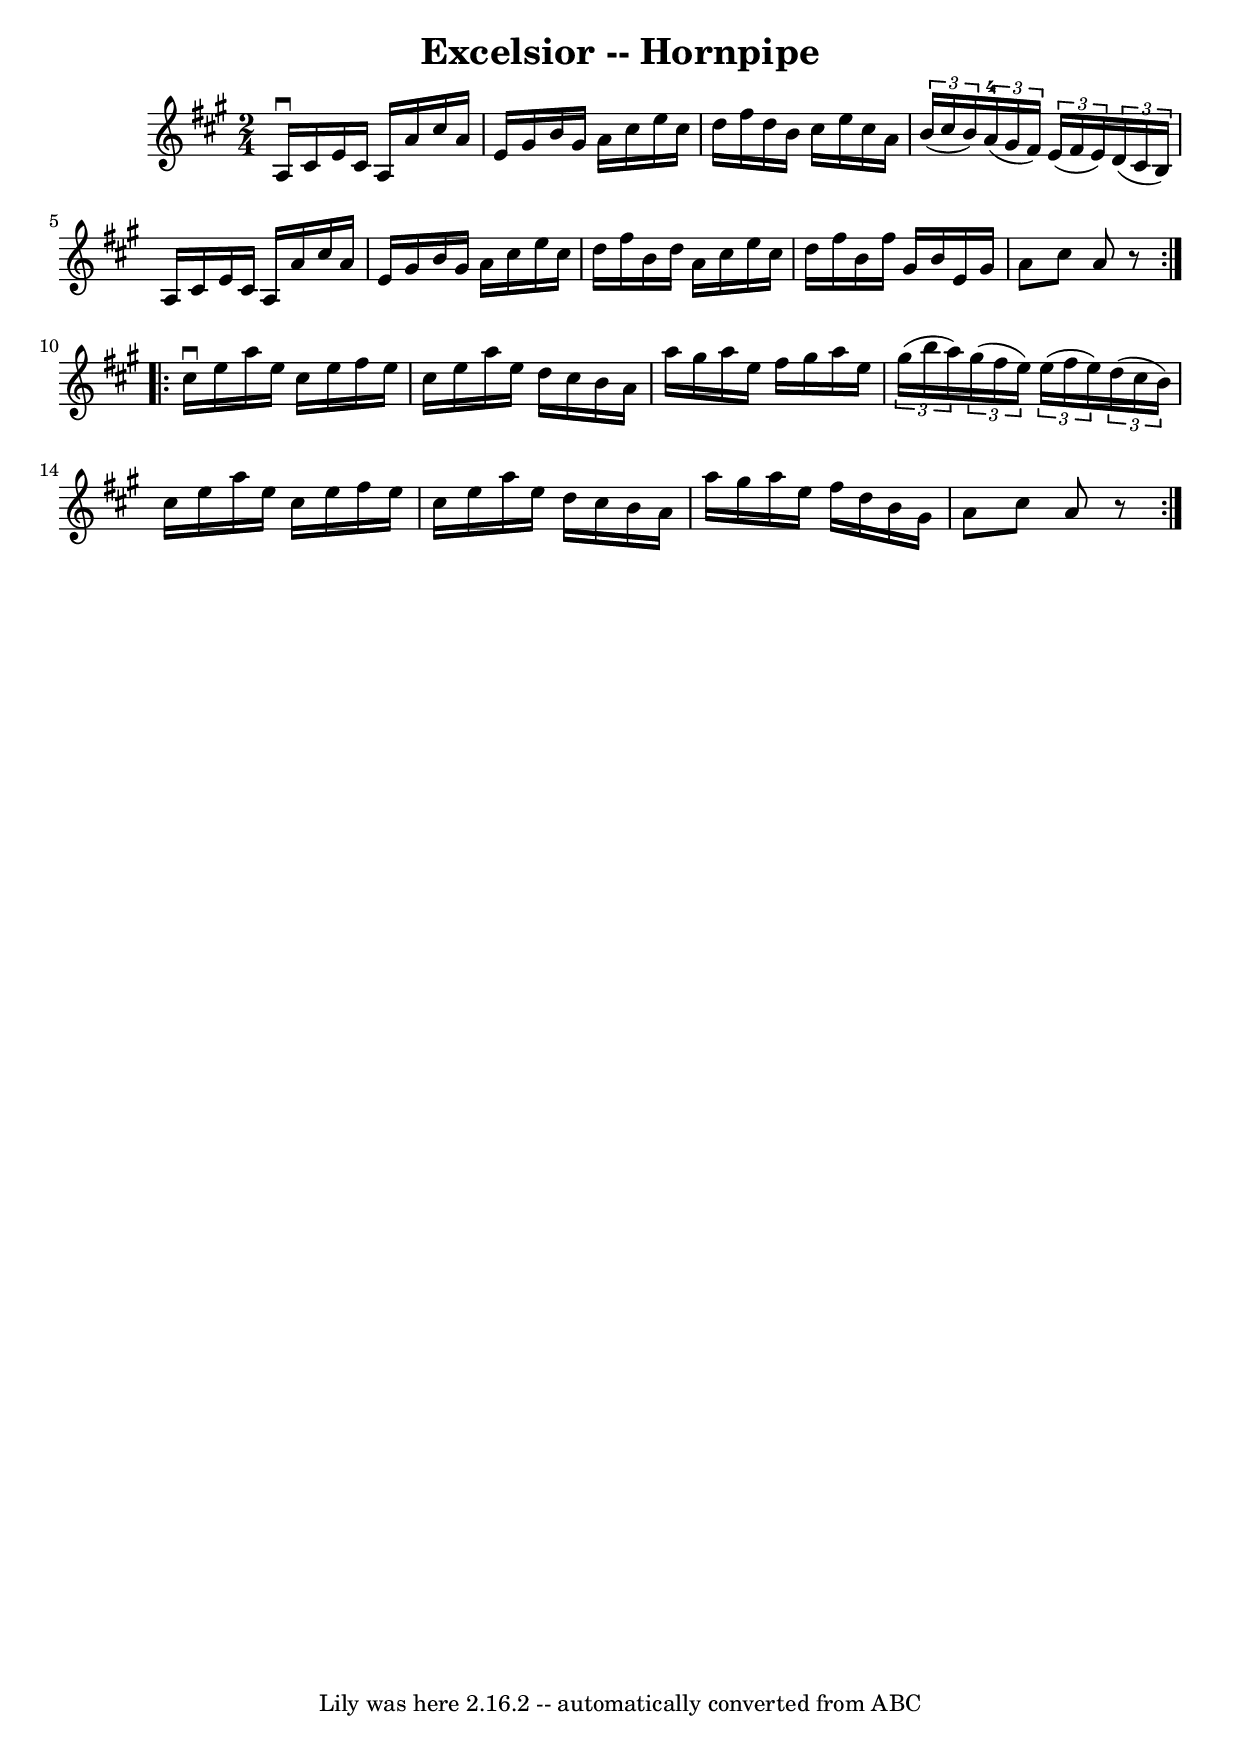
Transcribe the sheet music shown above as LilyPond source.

\version "2.7.40"
\include "Mammoth.ily"
\header {
	%% book = "Cole's 1000 Fiddle Tunes"
	crossRefNumber = "1"
	footnotes = ""
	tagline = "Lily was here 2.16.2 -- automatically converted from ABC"
	title = "Excelsior -- Hornpipe"
}
voicedefault =  {
\set Score.defaultBarType = "empty"

\repeat volta 2 {
\time 2/4 \key a \major a16^\downbow cis'16 e'16 cis'16 a16    
a'16 cis''16 a'16  |
 e'16 gis'16 b'16 gis'16 a'16    
cis''16 e''16 cis''16  |
 d''16 fis''16 d''16 b'16    
cis''16 e''16 cis''16 a'16  |
   \times 2/3 { b'16 (cis''16 
 b'16) }   \times 2/3 { a'16-4(gis'16 fis'16) }   
\times 2/3 { e'16 (fis'16 e'16) }   \times 2/3 { d'16 (cis'16   
 b16) } |
 a16 cis'16 e'16 cis'16 a16 a'16    
cis''16 a'16  |
 e'16 gis'16 b'16 gis'16 a'16 cis''16 
 e''16 cis''16  |
 d''16 fis''16 b'16 d''16 a'16    
cis''16 e''16 cis''16  |
 d''16 fis''16 b'16 fis''16    
gis'16 b'16 e'16 gis'16  |
 a'8 cis''8 a'8    r8 }     
\repeat volta 2 { cis''16^\downbow e''16 a''16 e''16 cis''16    
e''16 fis''16 e''16  |
 cis''16 e''16 a''16 e''16    
d''16 cis''16 b'16 a'16  |
 a''16 gis''16 a''16 e''16 
 fis''16 gis''16 a''16 e''16  |
   \times 2/3 { gis''16 (
b''16 a''16) }   \times 2/3 { gis''16 (fis''16 e''16) }   
\times 2/3 { e''16 (fis''16 e''16) }   \times 2/3 { d''16 (
cis''16 b'16) } |
 cis''16 e''16 a''16 e''16    
cis''16 e''16 fis''16 e''16  |
 cis''16 e''16 a''16    
e''16 d''16 cis''16 b'16 a'16  |
 a''16 gis''16 a''16 
 e''16 fis''16 d''16 b'16 gis'16  |
 a'8 cis''8 a'8 
   r8 }   
}

\score{
    <<

	\context Staff="default"
	{
	    \voicedefault 
	}

    >>
	\layout {
	}
	\midi {}
}
